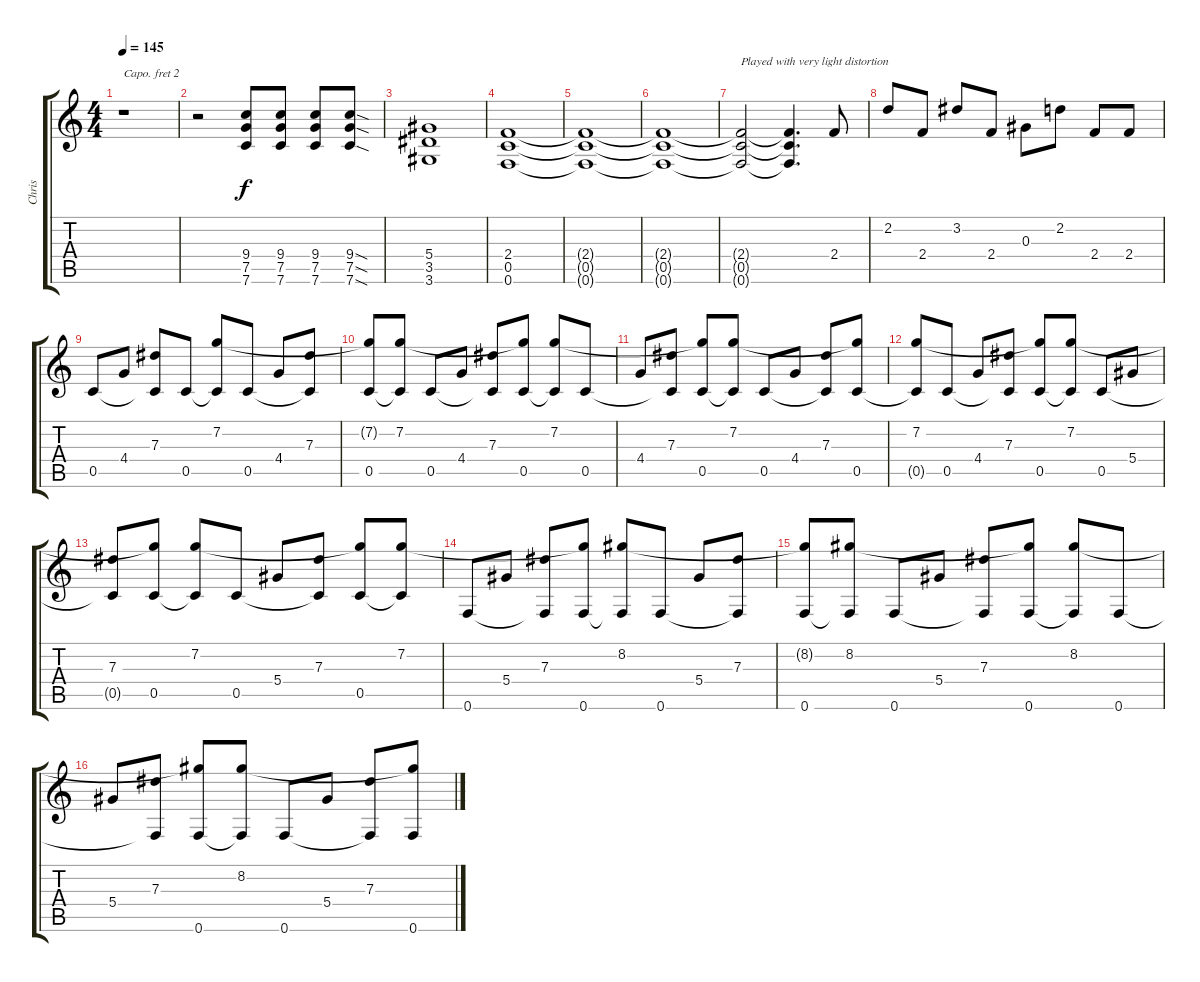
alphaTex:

\track ("Chris" "Chris") {instrument overdrivenguitar}
\staff {score tabs}
\capo 2
\tuning (Eb4 Bb3 Gb3 Db3 Bb2 Eb2) {hide}
\ts (4 4)
\tempo 145
\clef g2
\ks c
r.1{dy f} |
r.2 (9.4 7.5 7.6).8 (9.4 7.5 7.6).8 (9.4 7.5 7.6).8 (9.4{sod} 7.5{sod} 7.6{sod}).8 |
(5.4 3.5 3.6).1 |
(2.4 0.5 0.6).1 |
(2.4{t} 0.5{t} 0.6{t}).1 |
(2.4{t} 0.5{t} 0.6{t}).1 |
(2.4{t} 0.5{t} 0.6{t}).2{txt "Played with very light distortion"} (2.4{t} 0.5{t} 0.6{t}).4{d} 2.4.8 |
2.2.8 2.4.8 3.2.8 2.4.8 0.3.8 2.2.8 2.4.8 2.4.8 |
0.5.8 4.4.8 (7.3 0.5{t}).8 0.5.8 (7.2 0.5{t}).8 0.5.8 4.4.8 (7.3 0.5{t}).8 |
(7.2{t} 0.5).8 (7.2 0.5{t}).8 0.5.8 4.4.8 (7.3 0.5{t}).8 (7.2{t} 0.5).8 (7.2 0.5{t}).8 0.5.8 |
4.4.8 (7.3 0.5{t}).8 (7.2{t} 0.5).8 (7.2 0.5{t}).8 0.5.8 4.4.8 (7.3 0.5{t}).8 (7.2{t} 0.5).8 |
(7.2 0.5{t}).8 0.5.8 4.4.8 (7.3 0.5{t}).8 (7.2{t} 0.5).8 (7.2 0.5{t}).8 0.5.8 5.4.8 |
(7.3 0.5{t}).8 (7.2{t} 0.5).8 (7.2 0.5{t}).8 0.5.8 5.4.8 (7.3 0.5{t}).8 (7.2{t} 0.5).8 (7.2 0.5{t}).8 |
0.6.8 5.4.8 (7.3 0.6{t}).8 (7.2{t} 0.6).8 (8.2 0.6{t}).8 0.6.8 5.4.8 (7.3 0.6{t}).8 |
(8.2{t} 0.6).8 (8.2 0.6{t}).8 0.6.8 5.4.8 (7.3 0.6{t}).8 (8.2{t} 0.6).8 (8.2 0.6{t}).8 0.6.8 |
5.4.8 (7.3 0.6{t}).8 (8.2{t} 0.6).8 (8.2 0.6{t}).8 0.6.8 5.4.8 (7.3 0.6{t}).8 (8.2{t} 0.6).8
